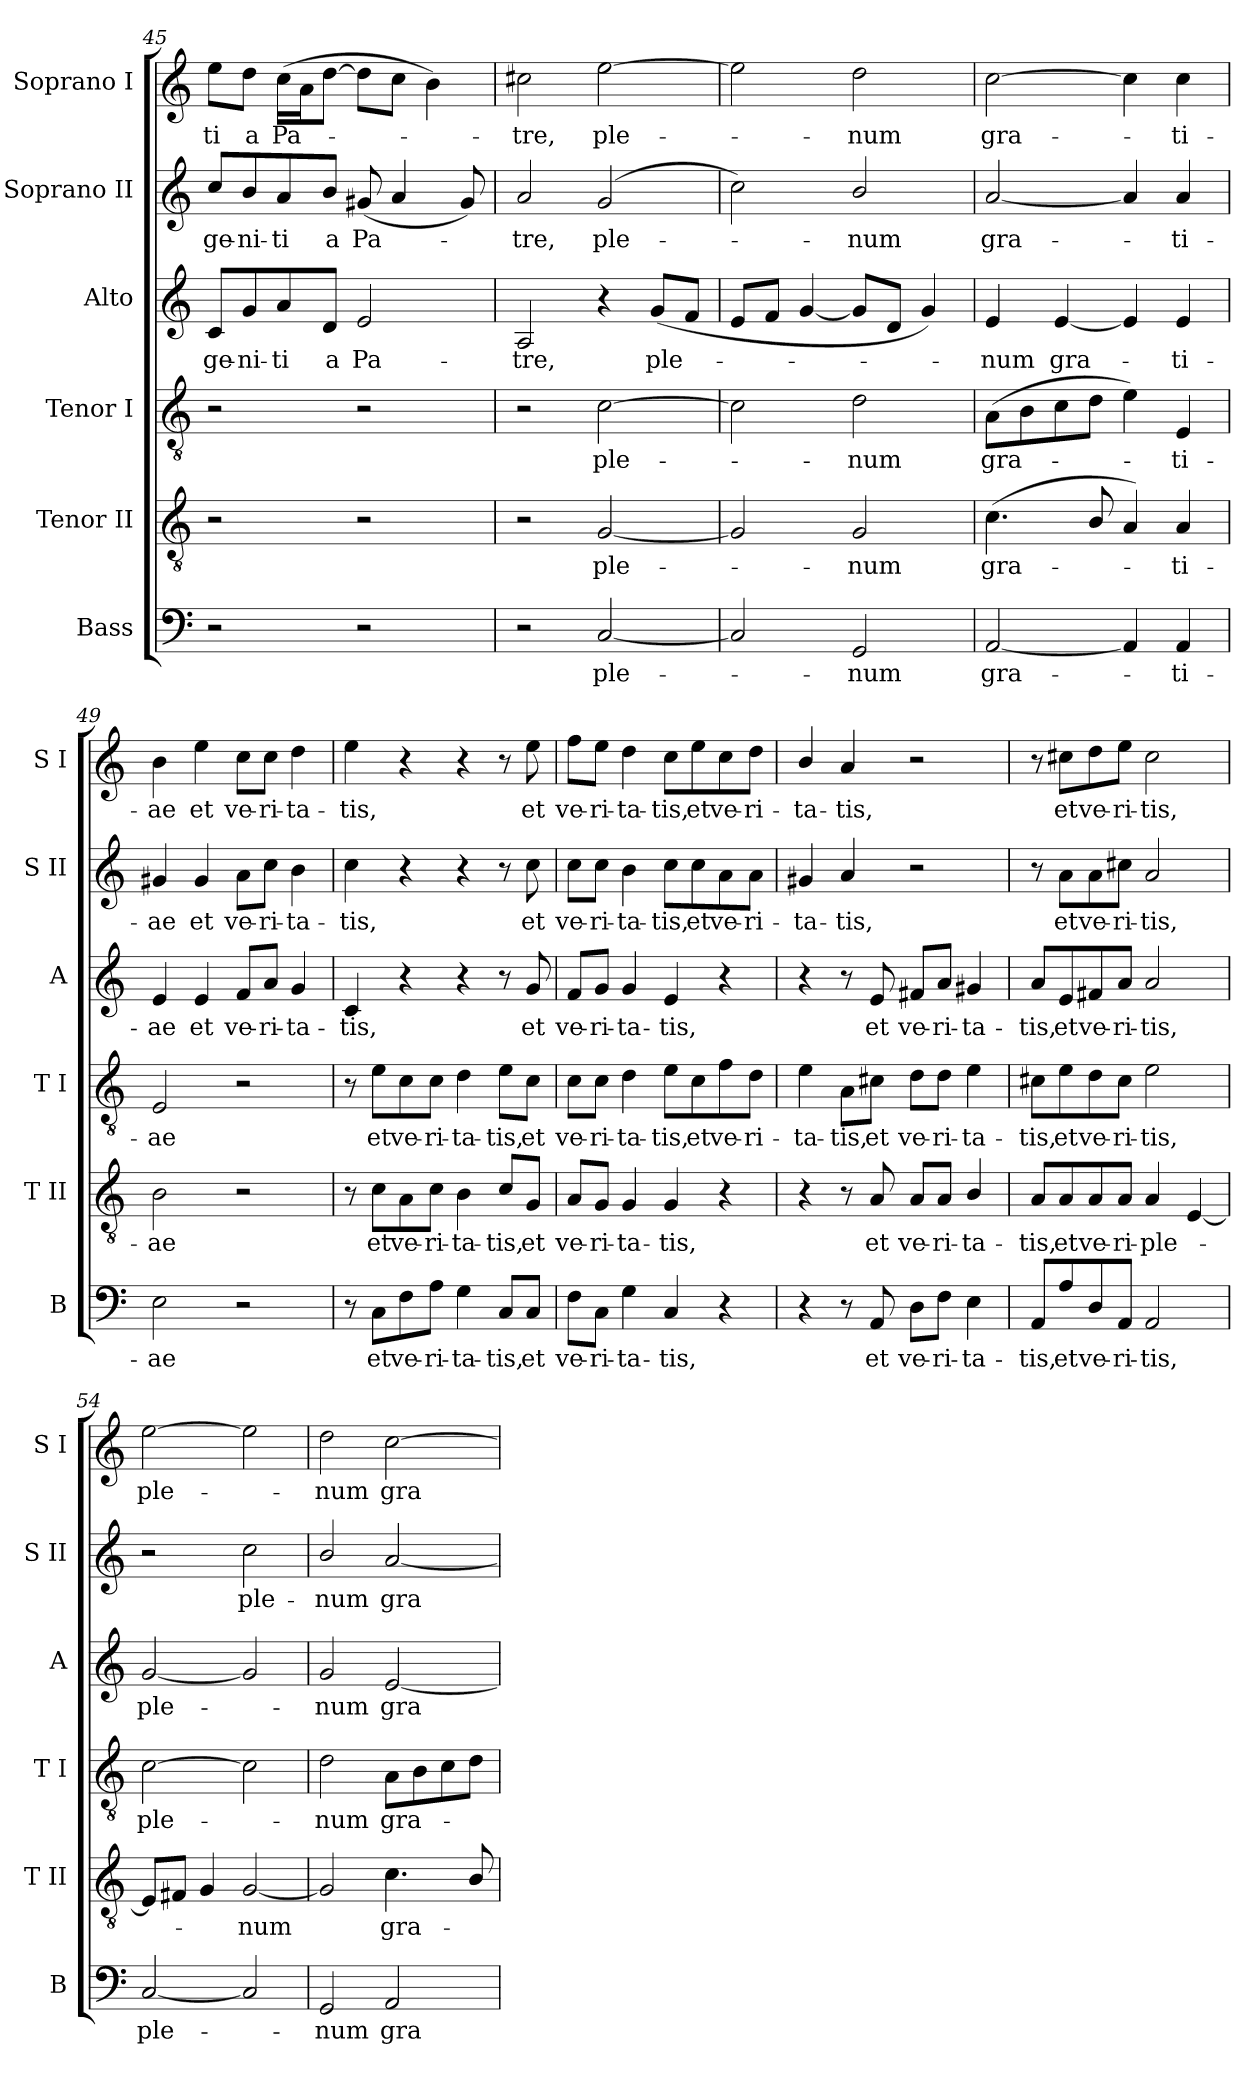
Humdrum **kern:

**kern	**text	**kern	**text	**kern	**text	**kern	**text	**kern	**text	**kern	**text
*part6	*part6	*part5	*part5	*part4	*part4	*part3	*part3	*part2	*part2	*part1	*part1
*staff6	*staff6	*staff5	*staff5	*staff4	*staff4	*staff3	*staff3	*staff2	*staff2	*staff1	*staff1
*I"Bass	*	*I"Tenor II	*	*I"Tenor I	*	*I"Alto	*	*I"Soprano II	*	*I"Soprano I	*
*I'B	*	*I'T II	*	*I'T I	*	*I'A	*	*I'S II	*	*I'S I	*
*clefF4	*	*clefGv2	*	*clefGv2	*	*clefG2	*	*clefG2	*	*clefG2	*
*k[]	*	*k[]	*	*k[]	*	*k[]	*	*k[]	*	*k[]	*
=45	=45	=45	=45	=45	=45	=45	=45	=45	=45	=45	=45
2r	.	2r	.	2r	.	8c/L	-ge-	8cc/L	-ge-	8ee\L	-ti
.	.	.	.	.	.	8g/	-ni-	8b/	-ni-	8dd\J	a
.	.	.	.	.	.	8a/	-ti	8a/	-ti	(>16cc\LL	Pa-
.	.	.	.	.	.	.	.	.	.	16a\J	.
.	.	.	.	.	.	8d/J	a	8b/J	a	[8dd\J	.
2r	.	2r	.	2r	.	2e/	Pa-	(<8g#X/	Pa-	8dd\L]	.
.	.	.	.	.	.	.	.	4a/	.	8cc\J	.
.	.	.	.	.	.	.	.	.	.	4b\)	.
.	.	.	.	.	.	.	.	8g#/)	.	.	.
=46	=46	=46	=46	=46	=46	=46	=46	=46	=46	=46	=46
2r	.	2r	.	2r	.	2A/	-tre,	2a/	tre,	2cc#X\	tre,
[2C/	ple-	[2G/	ple-	[2c\	ple-	4r	.	(<2g/	ple-	[2ee\	ple-
.	.	.	.	.	.	(<8g/L	ple-	.	.	.	.
.	.	.	.	.	.	8f/J	.	.	.	.	.
=47	=47	=47	=47	=47	=47	=47	=47	=47	=47	=47	=47
2C/]	.	2G/]	.	2c\]	.	8e/L	.	2cc\)	.	2ee\]	.
.	.	.	.	.	.	8f/J	.	.	.	.	.
.	.	.	.	.	.	[4g/	.	.	.	.	.
2GG/	-num	2G/	-num	2d\	-num	8g/L]	.	2b/	num	2dd\	-num
.	.	.	.	.	.	8d/J	.	.	.	.	.
.	.	.	.	.	.	4g/)	.	.	.	.	.
=48	=48	=48	=48	=48	=48	=48	=48	=48	=48	=48	=48
[2AA/	gra-	(<4.c\	gra-	(>8A\L	gra-	4e/	num	[2a/	gra-	[2cc\	gra-
.	.	.	.	8B\	.	.	.	.	.	.	.
.	.	.	.	8c\	.	[4e/	gra-	.	.	.	.
.	.	8B/	.	8d\J	.	.	.	.	.	.	.
4AA/]	.	4A/)	.	4e\)	.	4e/]	.	4a/]	.	4cc\]	.
4AA/	ti-	4A/	ti-	4E/	ti-	4e/	ti-	4a/	ti-	4cc\	ti-
=49	=49	=49	=49	=49	=49	=49	=49	=49	=49	=49	=49
2E\	-ae	2B\	-ae	2E/	-ae	4e/	-ae	4g#X/	-ae	4b\	-ae
.	.	.	.	.	.	4e/	et	4g#/	et	4ee\	et
2r	.	2r	.	2r	.	8f/L	ve-	8a\L	ve-	8cc\L	ve-
.	.	.	.	.	.	8a/J	-ri-	8cc\J	-ri-	8cc\J	-ri-
.	.	.	.	.	.	4g/	-ta-	4b\	-ta-	4dd\	-ta-
=50	=50	=50	=50	=50	=50	=50	=50	=50	=50	=50	=50
8r	.	8r	.	8r	.	4c/	-tis,	4cc\	-tis,	4ee\	-tis,
8C\L	et	8c\L	et	8e\L	et	.	.	.	.	.	.
8F\	ve-	8A\	ve-	8c\	ve-	4r	.	4r	.	4r	.
8A\J	-ri-	8c\J	-ri-	8c\J	-ri-	.	.	.	.	.	.
4G\	-ta-	4B\	-ta-	4d\	-ta-	4r	.	4r	.	4r	.
8C/L	-tis,	8c/L	-tis,	8e\L	-tis,	8r	.	8r	.	8r	.
8C/J	et	8G/J	et	8c\J	et	8g/	et	8cc\	et	8ee\	et
=51	=51	=51	=51	=51	=51	=51	=51	=51	=51	=51	=51
8F\L	ve-	8A/L	ve-	8c\L	ve-	8f/L	ve-	8cc\L	ve-	8ff\L	ve-
8C\J	-ri-	8G/J	-ri-	8c\J	-ri-	8g/J	-ri-	8cc\J	-ri-	8ee\J	-ri-
4G\	-ta-	4G/	-ta-	4d\	-ta-	4g/	-ta-	4b\	-ta-	4dd\	-ta-
4C/	-tis,	4G/	-tis,	8e\L	-tis,	4e/	-tis,	8cc\L	-tis,	8cc\L	-tis,
.	.	.	.	8c\	et	.	.	8cc\	et	8ee\	et
4r	.	4r	.	8f\	ve-	4r	.	8a\	ve-	8cc\	ve-
.	.	.	.	8d\J	-ri-	.	.	8a\J	-ri-	8dd\J	-ri-
=52	=52	=52	=52	=52	=52	=52	=52	=52	=52	=52	=52
4r	.	4r	.	4e\	-ta-	4r	.	4g#X/	-ta-	4b/	-ta-
8r	.	8r	.	8A\L	-tis,	8r	.	4a/	-tis,	4a/	-tis,
8AA/	et	8A/	et	8c#X\J	et	8e/	et	.	.	.	.
8D\L	ve-	8A/L	ve-	8d\L	ve-	8f#X/L	ve-	2r	.	2r	.
8F\J	-ri-	8A/J	-ri-	8d\J	-ri-	8a/J	-ri-	.	.	.	.
4E\	-ta-	4B/	-ta-	4e\	-ta-	4g#X/	-ta-	.	.	.	.
=53	=53	=53	=53	=53	=53	=53	=53	=53	=53	=53	=53
8AA/L	-tis,	8A/L	-tis,	8c#X\L	-tis,	8a/L	-tis,	8r	.	8r	.
8A/	et	8A/	et	8e\	et	8e/	et	8a\L	et	8cc#X\L	et
8D/	ve-	8A/	ve-	8d\	ve-	8f#X/	ve-	8a\	ve-	8dd\	ve-
8AA/J	-ri-	8A/J	-ri-	8c#\J	-ri-	8a/J	-ri-	8cc#X\J	-ri-	8ee\J	-ri-
2AA/	-tis,	4A/	ple-	2e\	-tis,	2a/	tis,	2a/	-tis,	2cc#\	-tis,
.	.	[4E/	.	.	.	.	.	.	.	.	.
=54	=54	=54	=54	=54	=54	=54	=54	=54	=54	=54	=54
[2C/	ple-	8E/L]	.	[2c\	ple-	[2g/	ple-	2r	.	[2ee\	ple-
.	.	8F#X/J	.	.	.	.	.	.	.	.	.
.	.	4G/	.	.	.	.	.	.	.	.	.
2C/]	.	[2G/	num	2c\]	.	2g/]	.	2cc\	ple-	2ee\]	.
=55	=55	=55	=55	=55	=55	=55	=55	=55	=55	=55	=55
2GG/	num	2G/]	.	2d\	num	2g/	num	2b/	-num	2dd\	num
2AA/	gra-	4.c\	gra-	8A\L	gra-	[2e/	gra-	[2a/	gra-	[2cc\	gra-
.	.	.	.	8B\	.	.	.	.	.	.	.
.	.	.	.	8c\	.	.	.	.	.	.	.
.	.	8B/	.	8d\J	.	.	.	.	.	.	.
=	=	=	=	=	=	=	=	=	=	=	=
*-	*-	*-	*-	*-	*-	*-	*-	*-	*-	*-	*-
